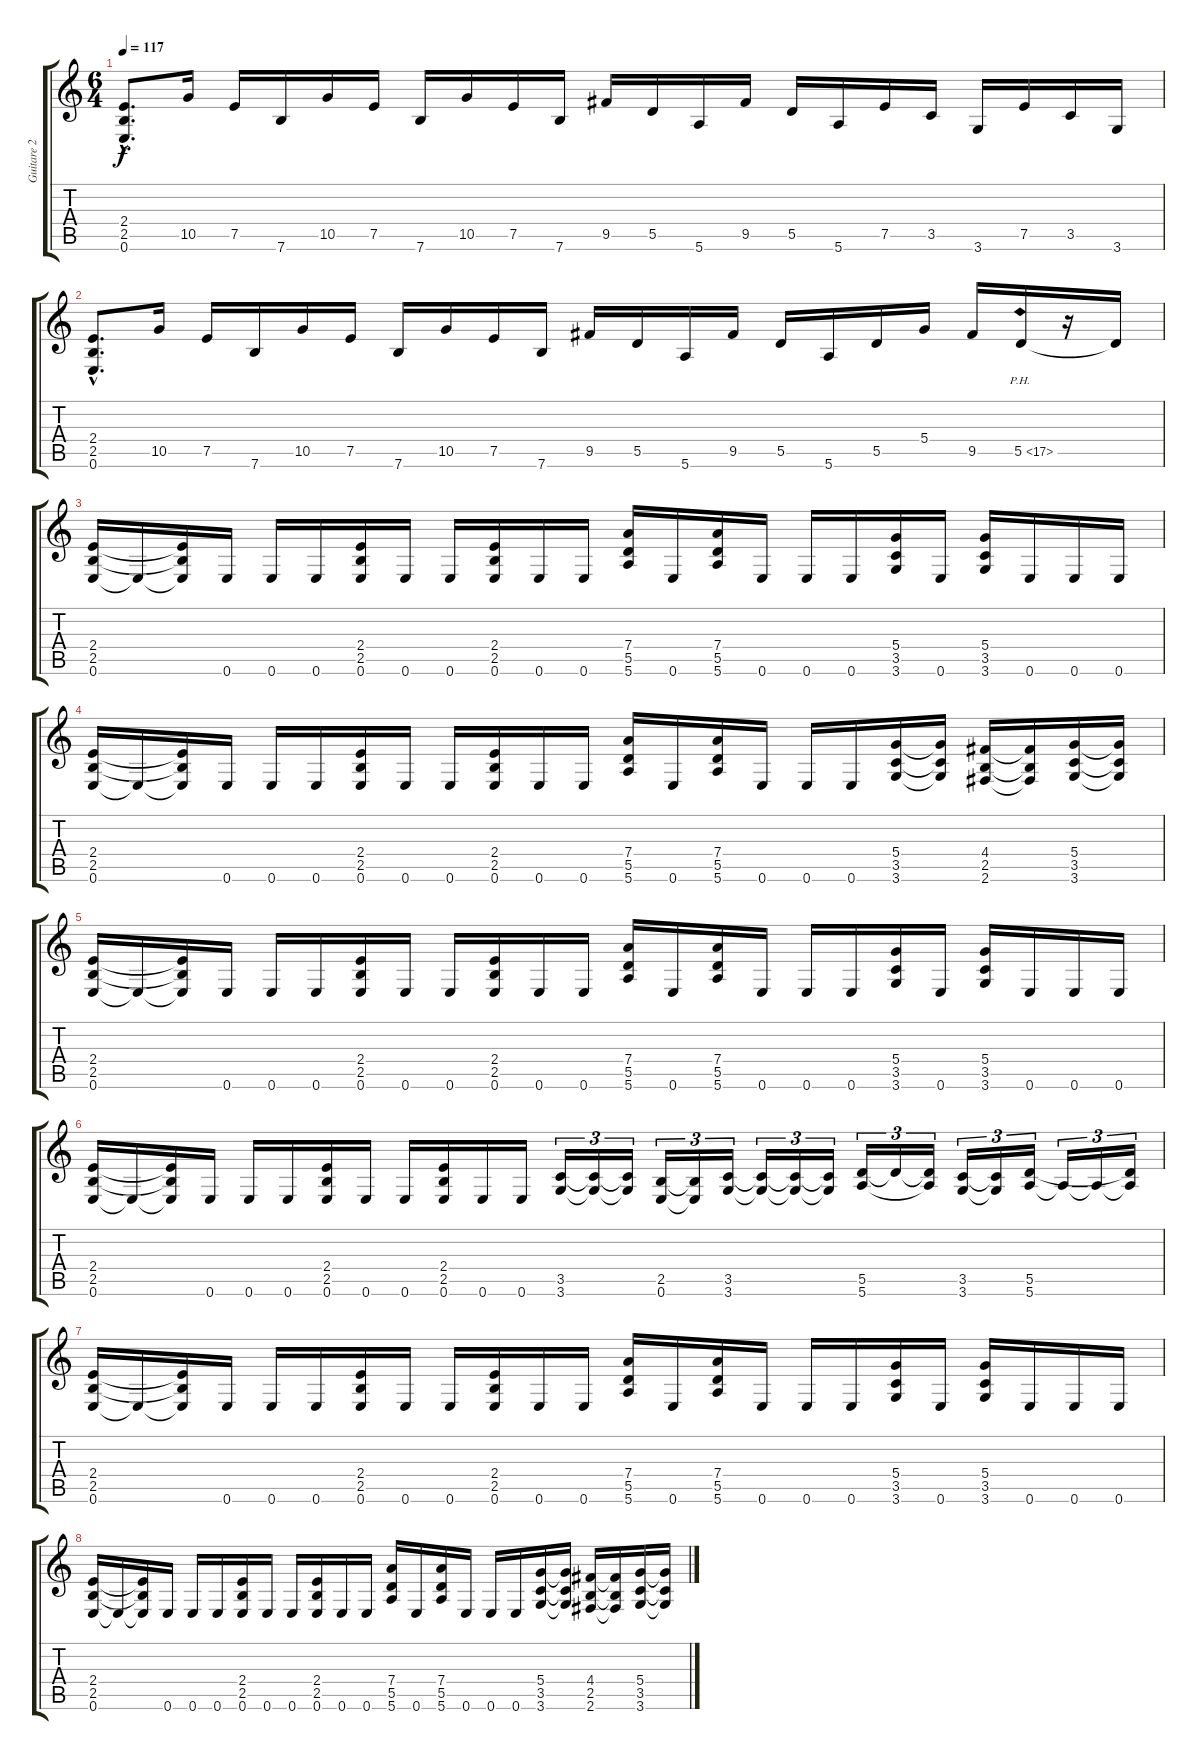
\track ("Guitare 2" "Guitare 2") {instrument distortionguitar}
\staff {score tabs}
\tuning (E4 B3 G3 D3 A2 E2) {hide}
\ts (6 4)
\tempo 117
\clef g2
\ks c
(2.4{hac} 2.5{hac} 0.6{hac}).8{d dy f} 10.5.16 7.5.16 7.6.16 10.5.16 7.5.16 7.6.16 10.5.16 7.5.16 7.6.16 9.5.16 5.5.16 5.6.16 9.5.16 5.5.16 5.6.16 7.5.16 3.5.16 3.6.16 7.5.16 3.5.16 3.6.16 |
(2.4{hac} 2.5{hac} 0.6{hac}).8{d} 10.5.16 7.5.16 7.6.16 10.5.16 7.5.16 7.6.16 10.5.16 7.5.16 7.6.16 9.5.16 5.5.16 5.6.16 9.5.16 5.5.16 5.6.16 5.5.16 5.4.16 9.5.16 5.5{ph 12}.16 r.16 5.5{t}.16 |
(2.4 2.5 0.6).16 0.6{t}.16 (2.4{t} 2.5{t} 0.6{t}).16 0.6.16 0.6.16 0.6.16 (2.4 2.5 0.6).16 0.6.16 0.6.16 (2.4 2.5 0.6).16 0.6.16 0.6.16 (7.4 5.5 5.6).16 0.6.16 (7.4 5.5 5.6).16 0.6.16 0.6.16 0.6.16 (5.4 3.5 3.6).16 0.6.16 (5.4 3.5 3.6).16 0.6.16 0.6.16 0.6.16 |
(2.4 2.5 0.6).16 0.6{t}.16 (2.4{t} 2.5{t} 0.6{t}).16 0.6.16 0.6.16 0.6.16 (2.4 2.5 0.6).16 0.6.16 0.6.16 (2.4 2.5 0.6).16 0.6.16 0.6.16 (7.4 5.5 5.6).16 0.6.16 (7.4 5.5 5.6).16 0.6.16 0.6.16 0.6.16 (5.4 3.5 3.6).16 (5.4{t} 3.5{t} 3.6{t}).16 (4.4 2.5 2.6).16 (4.4{t} 2.5{t} 2.6{t}).16 (5.4 3.5 3.6).16 (5.4{t} 3.5{t} 3.6{t}).16 |
(2.4 2.5 0.6).16 0.6{t}.16 (2.4{t} 2.5{t} 0.6{t}).16 0.6.16 0.6.16 0.6.16 (2.4 2.5 0.6).16 0.6.16 0.6.16 (2.4 2.5 0.6).16 0.6.16 0.6.16 (7.4 5.5 5.6).16 0.6.16 (7.4 5.5 5.6).16 0.6.16 0.6.16 0.6.16 (5.4 3.5 3.6).16 0.6.16 (5.4 3.5 3.6).16 0.6.16 0.6.16 0.6.16 |
(2.4 2.5 0.6).16 0.6{t}.16 (2.4{t} 2.5{t} 0.6{t}).16 0.6.16 0.6.16 0.6.16 (2.4 2.5 0.6).16 0.6.16 0.6.16 (2.4 2.5 0.6).16 0.6.16 0.6.16 (3.5 3.6).16{tu (3 2)} (3.5{t} 3.6{t}).16{tu (3 2)} (3.5{t} 3.6{t}).16{tu (3 2)} (2.5 0.6).16{tu (3 2)} (2.5{t} 0.6{t}).16{tu (3 2)} (3.5 3.6).16{tu (3 2)} (3.5{t} 3.6{t}).16{tu (3 2)} (3.5{t} 3.6{t}).16{tu (3 2)} (3.5{t} 3.6{t}).16{tu (3 2)} (5.5 5.6).16{tu (3 2)} 5.5{t}.16{tu (3 2)} (5.5{t} 5.6{t}).16{tu (3 2)} (3.5 3.6).16{tu (3 2)} (3.5{t} 3.6{t}).16{tu (3 2)} (5.5 5.6).16{tu (3 2)} 5.6{t}.16{tu (3 2)} 5.6{t}.16{tu (3 2)} (5.5{t} 5.6{t}).16{tu (3 2)} |
(2.4 2.5 0.6).16 0.6{t}.16 (2.4{t} 2.5{t} 0.6{t}).16 0.6.16 0.6.16 0.6.16 (2.4 2.5 0.6).16 0.6.16 0.6.16 (2.4 2.5 0.6).16 0.6.16 0.6.16 (7.4 5.5 5.6).16 0.6.16 (7.4 5.5 5.6).16 0.6.16 0.6.16 0.6.16 (5.4 3.5 3.6).16 0.6.16 (5.4 3.5 3.6).16 0.6.16 0.6.16 0.6.16 |
(2.4 2.5 0.6).16 0.6{t}.16 (2.4{t} 2.5{t} 0.6{t}).16 0.6.16 0.6.16 0.6.16 (2.4 2.5 0.6).16 0.6.16 0.6.16 (2.4 2.5 0.6).16 0.6.16 0.6.16 (7.4 5.5 5.6).16 0.6.16 (7.4 5.5 5.6).16 0.6.16 0.6.16 0.6.16 (5.4 3.5 3.6).16 (5.4{t} 3.5{t} 3.6{t}).16 (4.4 2.5 2.6).16 (4.4{t} 2.5{t} 2.6{t}).16 (5.4 3.5 3.6).16 (5.4{t} 3.5{t} 3.6{t}).16
